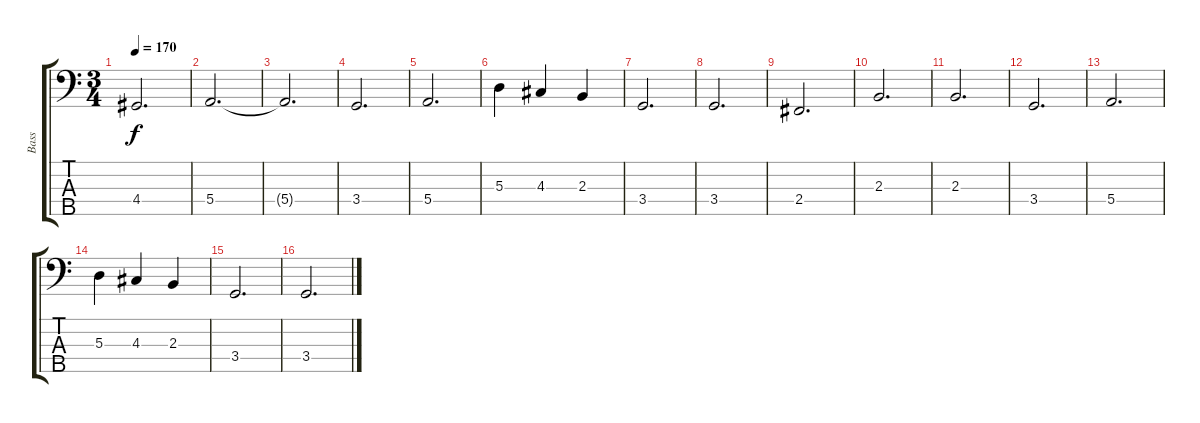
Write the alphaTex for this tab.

\track ("Bass" "Bass") {instrument electricbassfinger}
\staff {score tabs}
\tuning (G2 D2 A1 E1 B0) {hide}
\ts (3 4)
\tempo 170
\clef f4
\ks c
4.4{t}.2{d dy f} |
5.4.2{d} |
5.4{t}.2{d} |
3.4.2{d} |
5.4.2{d} |
5.3.4 4.3.4 2.3.4 |
3.4.2{d} |
3.4.2{d} |
2.4.2{d} |
2.3.2{d} |
2.3.2{d} |
3.4.2{d} |
5.4.2{d} |
5.3.4 4.3.4 2.3.4 |
3.4.2{d} |
3.4.2{d}
